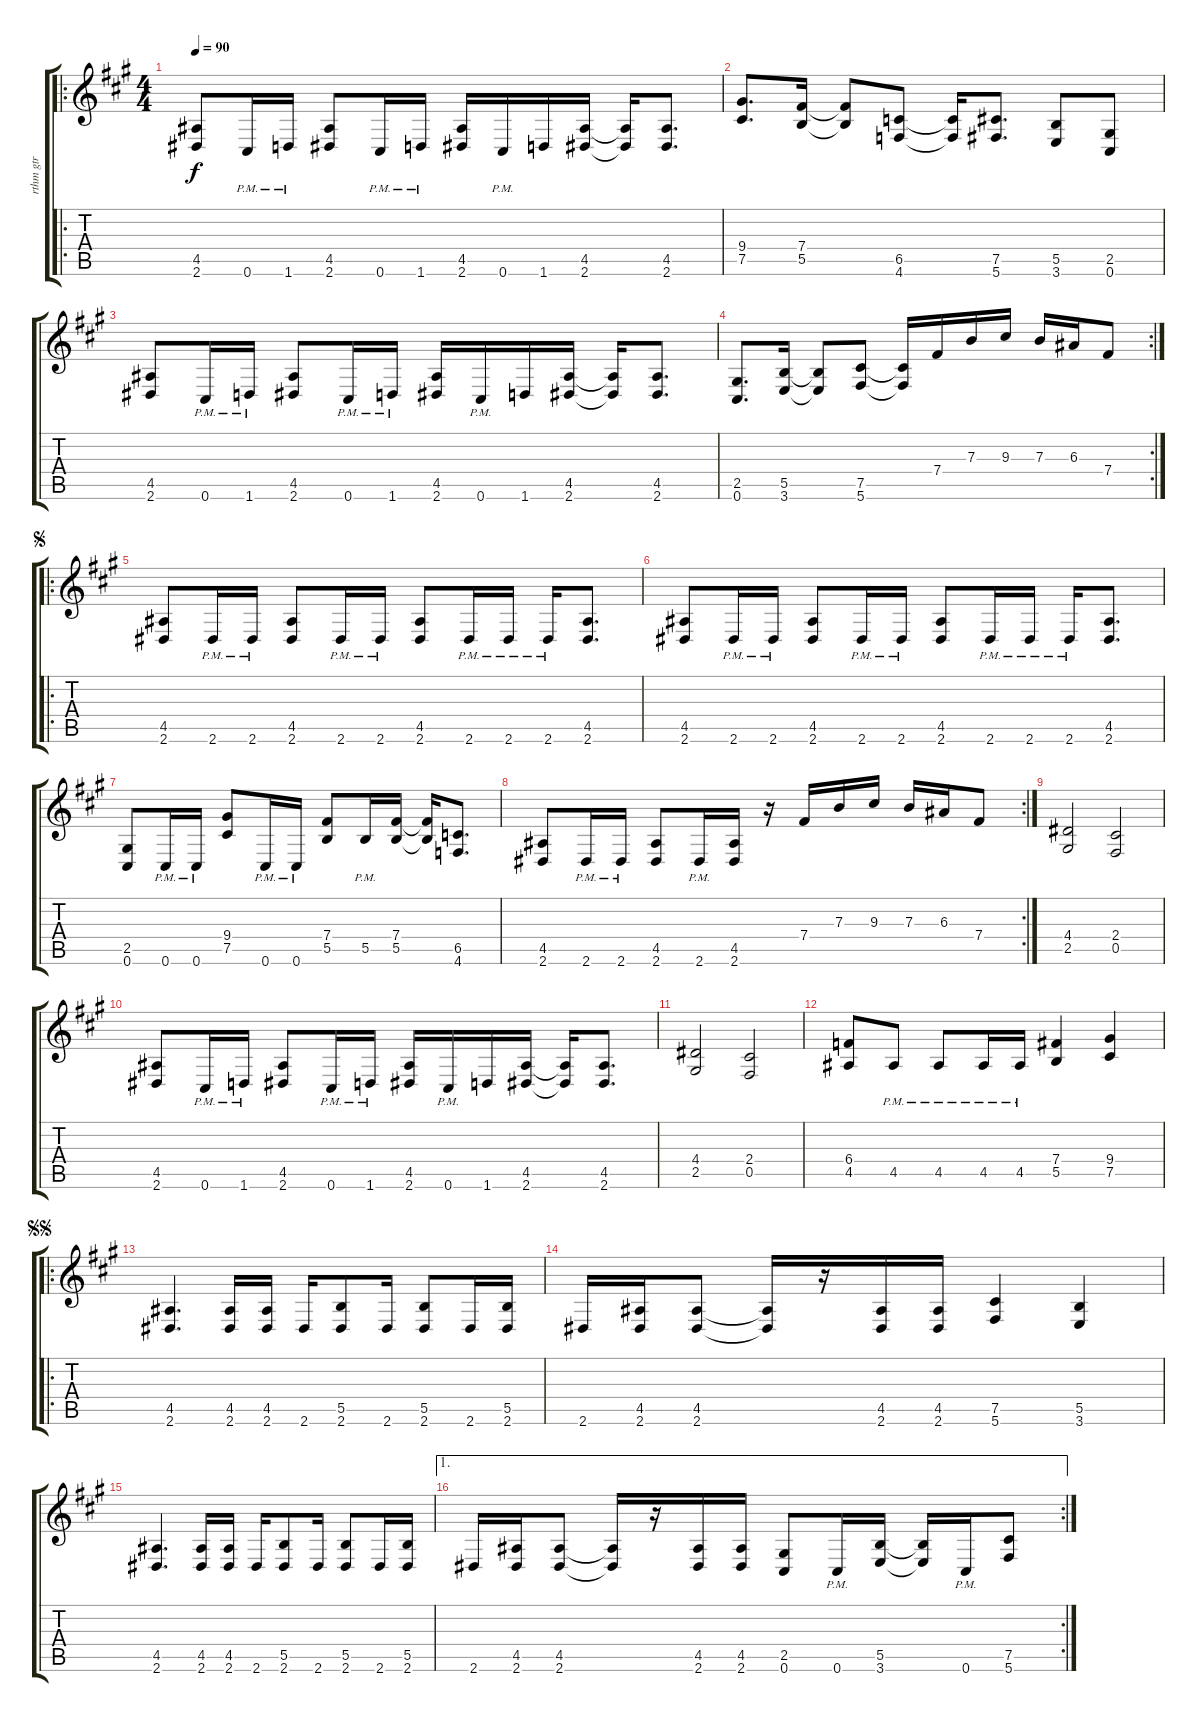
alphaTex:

\track ("rthm gtr" "rthm gtr") {instrument distortionguitar}
\staff {score tabs}
\tuning (Db4 Ab3 E3 B2 Gb2 Db2) {hide}
\ro
\ts (4 4)
\tempo 90
\clef g2
\ks a
(4.5 2.6).8{dy f instrument distortionguitar} 0.6{pm}.16 1.6{pm}.16 (4.5 2.6).8 0.6{pm}.16 1.6{pm}.16 (4.5 2.6).16 0.6{pm}.16 1.6.16 (4.5 2.6).16 (4.5{t} 2.6{t}).16 (4.5 2.6).8{d} |
(9.4 7.5).8{d} (7.4 5.5).16 (7.4{t} 5.5{t}).8 (6.5 4.6).8 (6.5{t} 4.6{t}).16 (7.5 5.6).8{d} (5.5 3.6).8 (2.5 0.6).8 |
(4.5 2.6).8 0.6{pm}.16 1.6{pm}.16 (4.5 2.6).8 0.6{pm}.16 1.6{pm}.16 (4.5 2.6).16 0.6{pm}.16 1.6.16 (4.5 2.6).16 (4.5{t} 2.6{t}).16 (4.5 2.6).8{d} |
\rc 2
(2.5 0.6).8{d} (5.5 3.6).16 (5.5{t} 3.6{t}).8 (7.5 5.6).8 (7.5{t} 5.6{t}).16 7.4.16 7.3.16 9.3.16 7.3.16 6.3.16 7.4.8 |
\ro
\jump segno
(4.5 2.6).8 2.6{pm}.16 2.6{pm}.16 (4.5 2.6).8 2.6{pm}.16 2.6{pm}.16 (4.5 2.6).8 2.6{pm}.16 2.6{pm}.16 2.6{pm}.16 (4.5 2.6).8{d} |
(4.5 2.6).8 2.6{pm}.16 2.6{pm}.16 (4.5 2.6).8 2.6{pm}.16 2.6{pm}.16 (4.5 2.6).8 2.6{pm}.16 2.6{pm}.16 2.6{pm}.16 (4.5 2.6).8{d} |
(2.5 0.6).8 0.6{pm}.16 0.6{pm}.16 (9.4 7.5).8 0.6{pm}.16 0.6{pm}.16 (7.4 5.5).8 5.5{pm}.16 (7.4 5.5).16 (7.4{t} 5.5{t}).16 (6.5 4.6).8{d} |
\rc 2
(4.5 2.6).8 2.6{pm}.16 2.6{pm}.16 (4.5 2.6).8 2.6{pm}.16 (4.5 2.6).16 r.16 7.4.16 7.3.16 9.3.16 7.3.16 6.3.16 7.4.8 |
(4.4 2.5).2 (2.4 0.5).2 |
(4.5 2.6).8 0.6{pm}.16 1.6{pm}.16 (4.5 2.6).8 0.6{pm}.16 1.6{pm}.16 (4.5 2.6).16 0.6{pm}.16 1.6.16 (4.5 2.6).16 (4.5{t} 2.6{t}).16 (4.5 2.6).8{d} |
(4.4 2.5).2 (2.4 0.5).2 |
(6.4 4.5).8 4.5{pm}.8 4.5{pm}.8 4.5{pm}.16 4.5{pm}.16 (7.4 5.5).4 (9.4 7.5).4 |
\ro
\jump segnosegno
(4.5 2.6).4{d} (4.5 2.6).16 (4.5 2.6).16 2.6.16 (5.5 2.6).8 2.6.16 (5.5 2.6).8 2.6.16 (5.5 2.6).16 |
2.6.16 (4.5 2.6).16 (4.5 2.6).8 (4.5{t} 2.6{t}).16 r.16 (4.5 2.6).16 (4.5 2.6).16 (7.5 5.6).4 (5.5 3.6).4 |
(4.5 2.6).4{d} (4.5 2.6).16 (4.5 2.6).16 2.6.16 (5.5 2.6).8 2.6.16 (5.5 2.6).8 2.6.16 (5.5 2.6).16 |
\ae 1
\rc 2
2.6.16 (4.5 2.6).16 (4.5 2.6).8 (4.5{t} 2.6{t}).16 r.16 (4.5 2.6).16 (4.5 2.6).16 (2.5 0.6).8 0.6{pm}.16 (5.5 3.6).16 (5.5{t} 3.6{t}).16 0.6{pm}.16 (7.5 5.6).8
